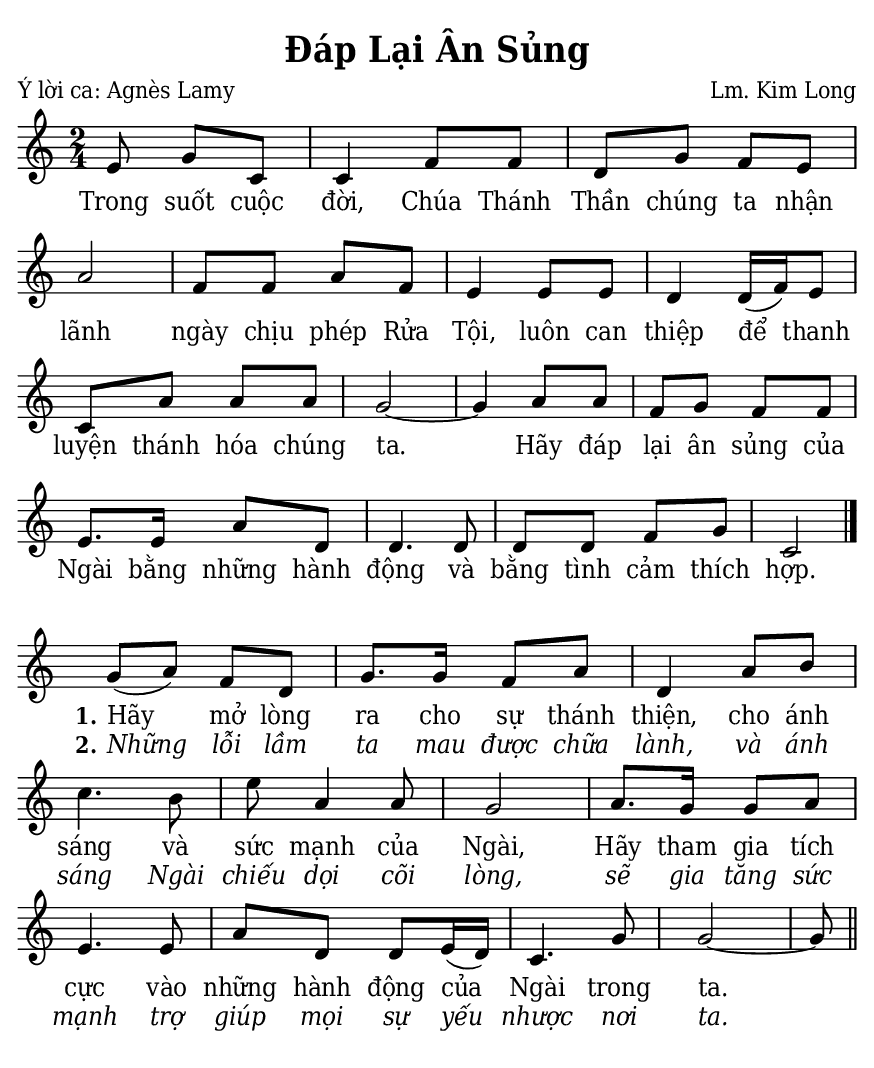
% Cài đặt chung
\version "2.24.3"
\include "english.ly"

\header {
  title = "Đáp Lại Ân Sủng"
  poet = "Ý lời ca: Agnès Lamy"
  composer = "Lm. Kim Long"
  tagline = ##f
}

% Nhạc
nhacPhanMot = \relative c' {
  \key c \major
  \time 2/4
  \partial 4. e8 g c, |
  c4 f8 f |
  d g f e |
  a2 |
  f8 f a f |
  e4 e8 e |
  d4 d16 (f) e8 |
  c a' a a |
  g2 ~ |
  g4 a8 a |
  f g f f |
  e8. e16 a8 d, |
  d4. d8 |
  d d f g |
  c,2 \bar "|."
}

nhacPhanHai = \relative c'' {
  \key c \major
  \time 2/4
  g8 (a) f d |
  g8. g16 f8 a |
  d,4 a'8 b |
  c4. b8 |
  e a,4 a8 |
  g2 |
  a8. g16 g8 a |
  e4. e8 |
  a d, d e16 (d) |
  c4. g'8 |
  g2 ~ |
  g8 \bar "||"
}

% Lời
loiPhanMot = \lyricmode {
  Trong suốt cuộc đời,
  Chúa Thánh Thần chúng ta nhận lãnh ngày chịu phép Rửa Tội,
  luôn can thiệp để thanh luyện thánh hóa chúng ta.
  Hãy đáp lại ân sủng của Ngài bằng những hành động
  và bằng tình cảm thích hợp.
}

loiPhanHai = \lyricmode {
  <<
    {
      \set stanza = "1."
      Hãy mở lòng ra cho sự thánh thiện,
      cho ánh sáng và sức mạnh của Ngài,
      Hãy tham gia tích cực vào những hành động của Ngài trong ta.
    }
    \new Lyrics {
	    \set associatedVoice = "beSop"
	    \set stanza = "2."
      \override Lyrics.LyricText.font-shape = #'italic
      Những lỗi lầm ta mau được chữa lành,
      và ánh sáng Ngài chiếu dọi cõi lòng,
      sẽ gia tăng sức mạnh trợ giúp mọi sự yếu nhược nơi ta.
    }
  >>
}

% Dàn trang
\paper {
  #(set-paper-size "a5")
  top-margin = 3\mm
  bottom-margin = 3\mm
  left-margin = 3\mm
  right-margin = 3\mm
  indent = #0
  #(define fonts
	 (make-pango-font-tree "Deja Vu Serif Condensed"
	 		       "Deja Vu Serif Condensed"
			       "Deja Vu Serif Condensed"
			       (/ 20 20)))
  print-page-number = ##f
}

\score {
  <<
    \new Staff <<
        \clef treble
        \new Voice = beSop {
          \nhacPhanMot
        }
      \new Lyrics \lyricsto beSop \loiPhanMot
    >>
  >>
  \layout {
    \override Lyrics.LyricSpace.minimum-distance = #1.5
    \override Score.BarNumber.break-visibility = ##(#f #f #f)
    \override Score.SpacingSpanner.uniform-stretching = ##t
    ragged-last = ##f
  }
}

\score {
  <<
    \new Staff <<
        \clef treble
        \new Voice = beSop {
          \nhacPhanHai
        }
      \new Lyrics \lyricsto beSop \loiPhanHai
    >>
  >>
  \layout {
    \override Staff.TimeSignature.transparent = ##t
    \override Lyrics.LyricSpace.minimum-distance = #1.5
    \override Score.BarNumber.break-visibility = ##(#f #f #f)
    \override Score.SpacingSpanner.uniform-stretching = ##t
    ragged-last = ##f
  }
}
